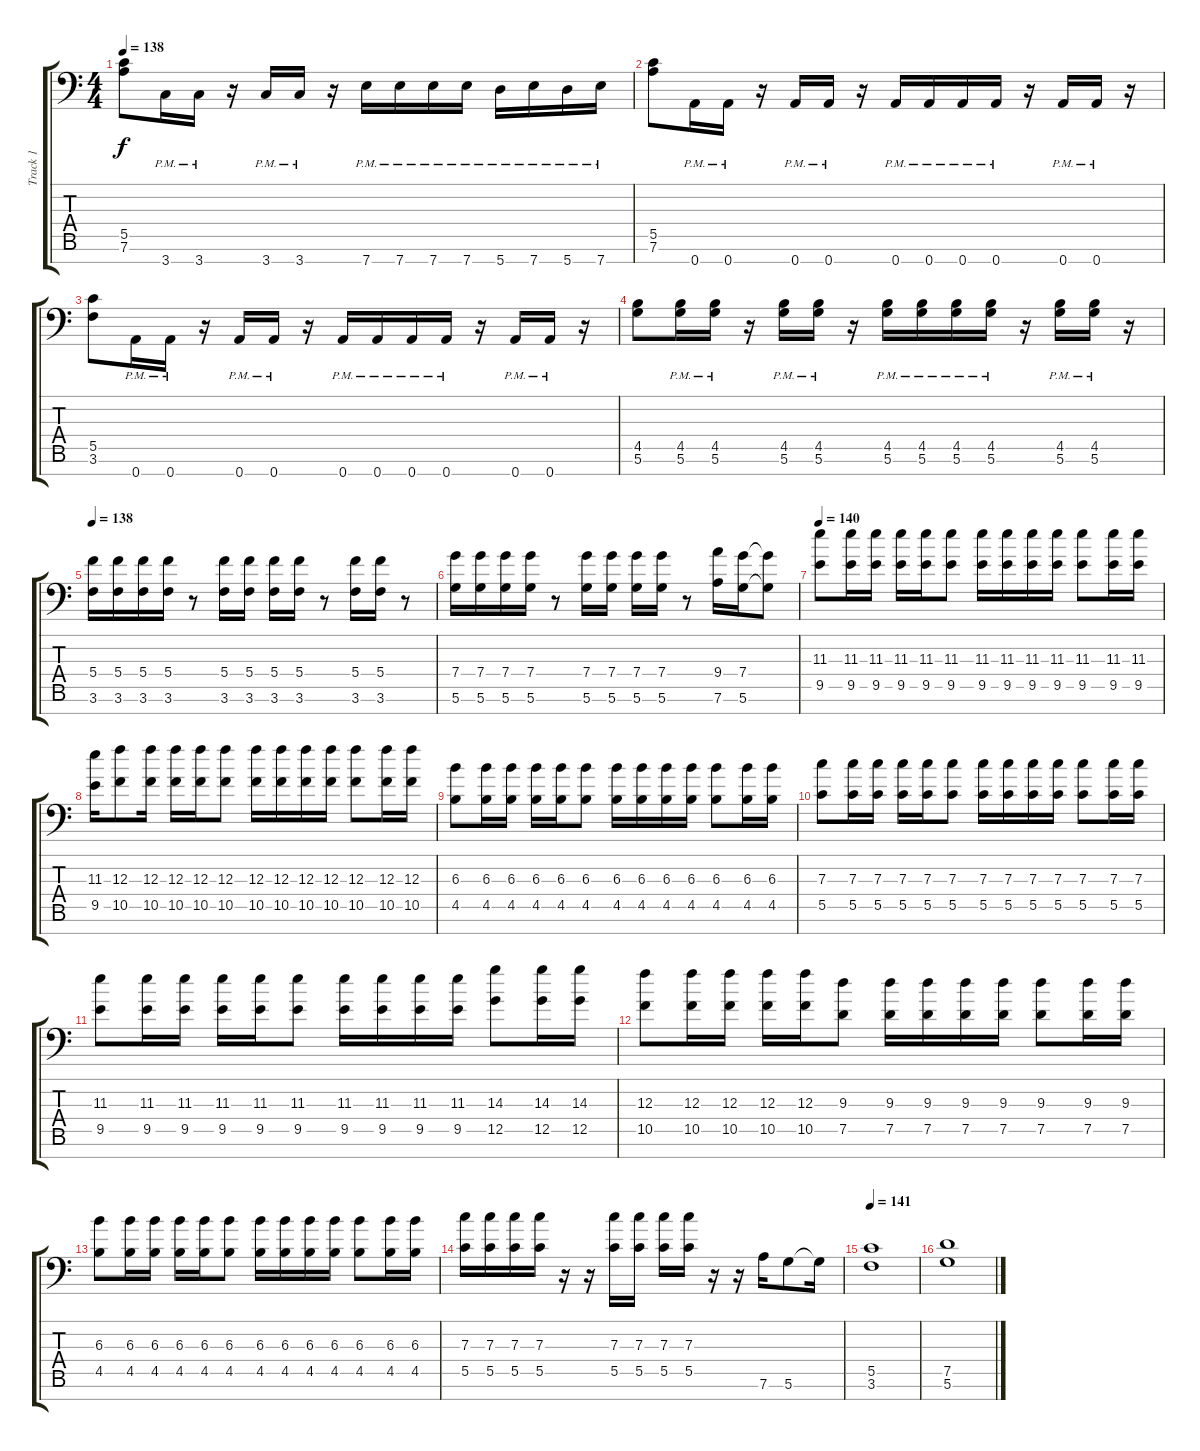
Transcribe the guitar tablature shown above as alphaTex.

\track ("Track 1" "Track 1") {instrument distortionguitar}
\staff {score tabs}
\tuning (D4 A3 F3 C3 G2 D2 A1) {hide}
\ts (4 4)
\tempo 138
\clef f4
\ks c
(5.5 7.6).8{dy f} 3.7{pm}.16 3.7{pm}.16 r.16 3.7{pm}.16 3.7{pm}.16 r.16 7.7{pm}.16 7.7{pm}.16 7.7{pm}.16 7.7{pm}.16 5.7{pm}.16 7.7{pm}.16 5.7{pm}.16 7.7{pm}.16 |
(5.5 7.6).8 0.7{pm}.16 0.7{pm}.16 r.16 0.7{pm}.16 0.7{pm}.16 r.16 0.7{pm}.16 0.7{pm}.16 0.7{pm}.16 0.7{pm}.16 r.16 0.7{pm}.16 0.7{pm}.16 r.16 |
(5.5 3.6).8 0.7{pm}.16 0.7{pm}.16 r.16 0.7{pm}.16 0.7{pm}.16 r.16 0.7{pm}.16 0.7{pm}.16 0.7{pm}.16 0.7{pm}.16 r.16 0.7{pm}.16 0.7{pm}.16 r.16 |
(4.5 5.6).8 (4.5{pm} 5.6{pm}).16 (4.5{pm} 5.6{pm}).16 r.16 (4.5{pm} 5.6{pm}).16 (4.5{pm} 5.6{pm}).16 r.16 (4.5{pm} 5.6{pm}).16 (4.5{pm} 5.6{pm}).16 (4.5{pm} 5.6{pm}).16 (4.5{pm} 5.6{pm}).16 r.16 (4.5{pm} 5.6{pm}).16 (4.5{pm} 5.6{pm}).16 r.16 |
\tempo 138
(5.4 3.6).16 (5.4 3.6).16 (5.4 3.6).16 (5.4 3.6).16 r.8 (5.4 3.6).16 (5.4 3.6).16 (5.4 3.6).16 (5.4 3.6).16 r.8 (5.4 3.6).16 (5.4 3.6).16 r.8 |
(7.4 5.6).16 (7.4 5.6).16 (7.4 5.6).16 (7.4 5.6).16 r.8 (7.4 5.6).16 (7.4 5.6).16 (7.4 5.6).16 (7.4 5.6).16 r.8 (9.4 7.6).16 (7.4 5.6).16 (7.4{t} 5.6{t}).8 |
\tempo 140
(11.3 9.5).8 (11.3 9.5).16 (11.3 9.5).16 (11.3 9.5).16 (11.3 9.5).16 (11.3 9.5).8 (11.3 9.5).16 (11.3 9.5).16 (11.3 9.5).16 (11.3 9.5).16 (11.3 9.5).8 (11.3 9.5).16 (11.3 9.5).16 |
(11.3 9.5).16 (12.3 10.5).8 (12.3 10.5).16 (12.3 10.5).16 (12.3 10.5).16 (12.3 10.5).8 (12.3 10.5).16 (12.3 10.5).16 (12.3 10.5).16 (12.3 10.5).16 (12.3 10.5).8 (12.3 10.5).16 (12.3 10.5).16 |
(6.3 4.5).8 (6.3 4.5).16 (6.3 4.5).16 (6.3 4.5).16 (6.3 4.5).16 (6.3 4.5).8 (6.3 4.5).16 (6.3 4.5).16 (6.3 4.5).16 (6.3 4.5).16 (6.3 4.5).8 (6.3 4.5).16 (6.3 4.5).16 |
(7.3 5.5).8 (7.3 5.5).16 (7.3 5.5).16 (7.3 5.5).16 (7.3 5.5).16 (7.3 5.5).8 (7.3 5.5).16 (7.3 5.5).16 (7.3 5.5).16 (7.3 5.5).16 (7.3 5.5).8 (7.3 5.5).16 (7.3 5.5).16 |
(11.3 9.5).8 (11.3 9.5).16 (11.3 9.5).16 (11.3 9.5).16 (11.3 9.5).16 (11.3 9.5).8 (11.3 9.5).16 (11.3 9.5).16 (11.3 9.5).16 (11.3 9.5).16 (14.3 12.5).8 (14.3 12.5).16 (14.3 12.5).16 |
(12.3 10.5).8 (12.3 10.5).16 (12.3 10.5).16 (12.3 10.5).16 (12.3 10.5).16 (9.3 7.5).8 (9.3 7.5).16 (9.3 7.5).16 (9.3 7.5).16 (9.3 7.5).16 (9.3 7.5).8 (9.3 7.5).16 (9.3 7.5).16 |
(6.3 4.5).8 (6.3 4.5).16 (6.3 4.5).16 (6.3 4.5).16 (6.3 4.5).16 (6.3 4.5).8 (6.3 4.5).16 (6.3 4.5).16 (6.3 4.5).16 (6.3 4.5).16 (6.3 4.5).8 (6.3 4.5).16 (6.3 4.5).16 |
(7.3 5.5).16 (7.3 5.5).16 (7.3 5.5).16 (7.3 5.5).16 r.16 r.16 (7.3 5.5).16 (7.3 5.5).16 (7.3 5.5).16 (7.3 5.5).16 r.16 r.16 7.6.16 5.6.8 5.6{t}.16 |
\tempo 141
(5.5 3.6).1 |
(7.5 5.6).1
